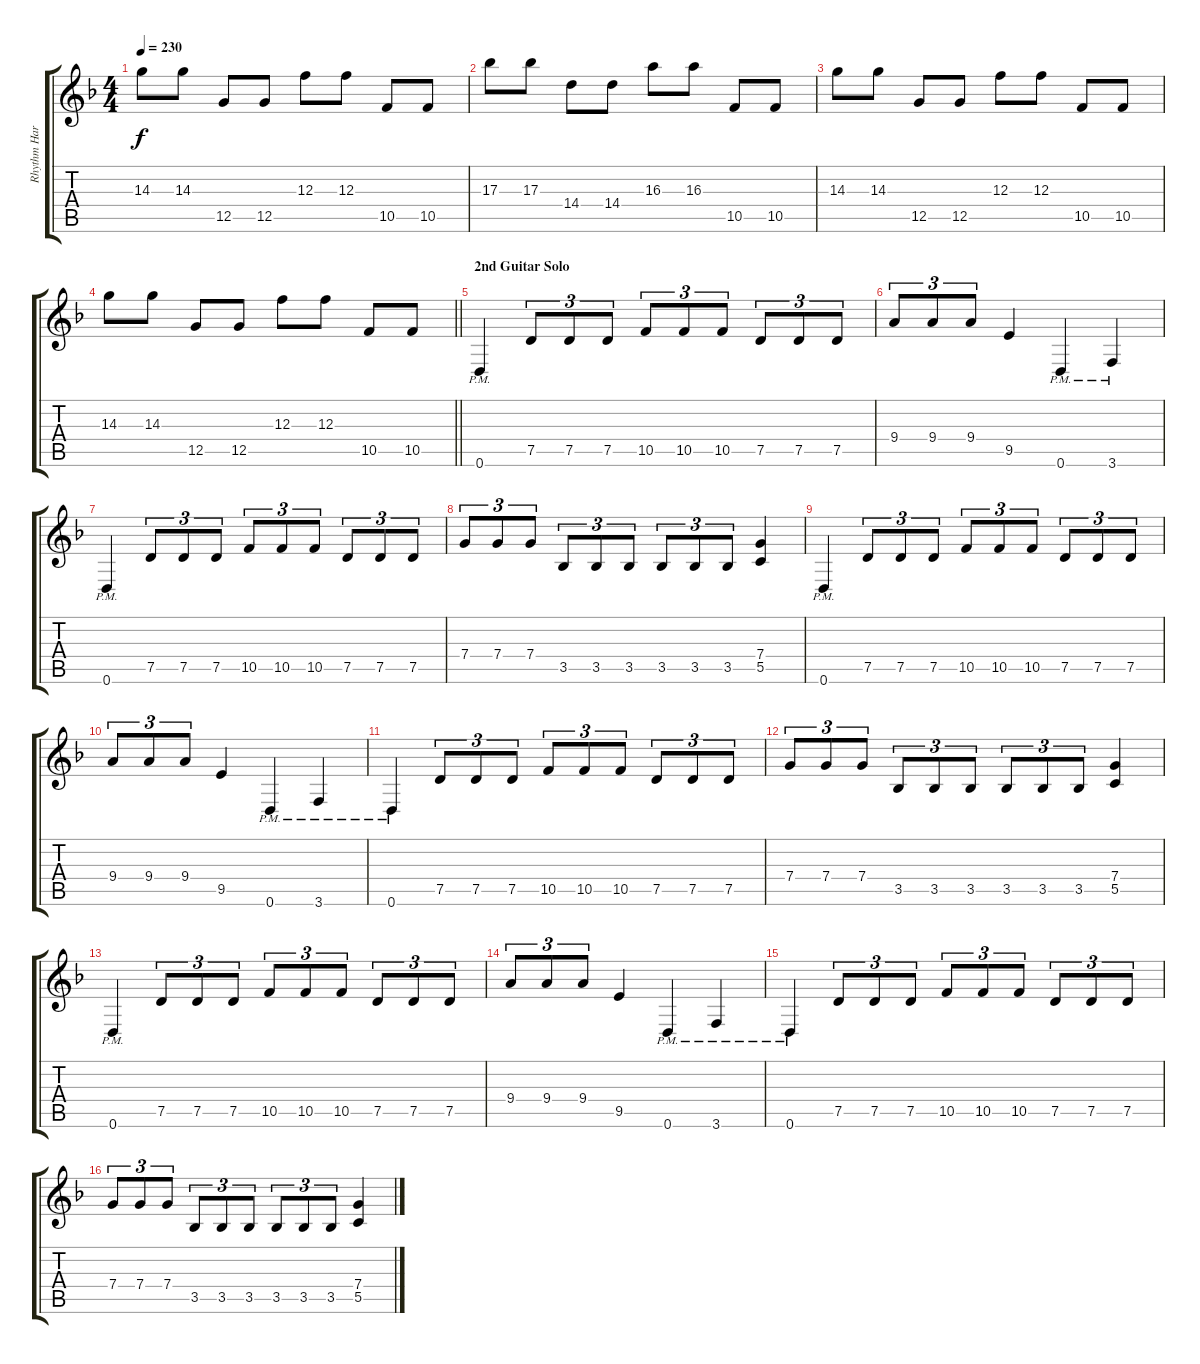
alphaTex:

\track ("Rhythm Harmony" "Rhythm Har") {instrument distortionguitar}
\staff {score tabs}
\tuning (D4 A3 F3 C3 G2 D2) {hide}
\ts (4 4)
\tempo 230
\clef g2
\ks f
14.3.8{dy f} 14.3.8 12.5.8 12.5.8 12.3.8 12.3.8 10.5.8 10.5.8 |
17.3.8 17.3.8 14.4.8 14.4.8 16.3.8 16.3.8 10.5.8 10.5.8 |
14.3.8 14.3.8 12.5.8 12.5.8 12.3.8 12.3.8 10.5.8 10.5.8 |
\barLineRight lightlight
14.3.8 14.3.8 12.5.8 12.5.8 12.3.8 12.3.8 10.5.8 10.5.8 |
\section ("" "2nd Guitar Solo")
0.6{pm}.4 7.5.8{tu (3 2)} 7.5.8{tu (3 2)} 7.5.8{tu (3 2)} 10.5.8{tu (3 2)} 10.5.8{tu (3 2)} 10.5.8{tu (3 2)} 7.5.8{tu (3 2)} 7.5.8{tu (3 2)} 7.5.8{tu (3 2)} |
9.4.8{tu (3 2)} 9.4.8{tu (3 2)} 9.4.8{tu (3 2)} 9.5.4 0.6{pm}.4 3.6{pm}.4 |
0.6{pm}.4 7.5.8{tu (3 2)} 7.5.8{tu (3 2)} 7.5.8{tu (3 2)} 10.5.8{tu (3 2)} 10.5.8{tu (3 2)} 10.5.8{tu (3 2)} 7.5.8{tu (3 2)} 7.5.8{tu (3 2)} 7.5.8{tu (3 2)} |
7.4.8{tu (3 2)} 7.4.8{tu (3 2)} 7.4.8{tu (3 2)} 3.5.8{tu (3 2)} 3.5.8{tu (3 2)} 3.5.8{tu (3 2)} 3.5.8{tu (3 2)} 3.5.8{tu (3 2)} 3.5.8{tu (3 2)} (7.4 5.5).4 |
0.6{pm}.4 7.5.8{tu (3 2)} 7.5.8{tu (3 2)} 7.5.8{tu (3 2)} 10.5.8{tu (3 2)} 10.5.8{tu (3 2)} 10.5.8{tu (3 2)} 7.5.8{tu (3 2)} 7.5.8{tu (3 2)} 7.5.8{tu (3 2)} |
9.4.8{tu (3 2)} 9.4.8{tu (3 2)} 9.4.8{tu (3 2)} 9.5.4 0.6{pm}.4 3.6{pm}.4 |
0.6{pm}.4 7.5.8{tu (3 2)} 7.5.8{tu (3 2)} 7.5.8{tu (3 2)} 10.5.8{tu (3 2)} 10.5.8{tu (3 2)} 10.5.8{tu (3 2)} 7.5.8{tu (3 2)} 7.5.8{tu (3 2)} 7.5.8{tu (3 2)} |
7.4.8{tu (3 2)} 7.4.8{tu (3 2)} 7.4.8{tu (3 2)} 3.5.8{tu (3 2)} 3.5.8{tu (3 2)} 3.5.8{tu (3 2)} 3.5.8{tu (3 2)} 3.5.8{tu (3 2)} 3.5.8{tu (3 2)} (7.4 5.5).4 |
0.6{pm}.4 7.5.8{tu (3 2)} 7.5.8{tu (3 2)} 7.5.8{tu (3 2)} 10.5.8{tu (3 2)} 10.5.8{tu (3 2)} 10.5.8{tu (3 2)} 7.5.8{tu (3 2)} 7.5.8{tu (3 2)} 7.5.8{tu (3 2)} |
9.4.8{tu (3 2)} 9.4.8{tu (3 2)} 9.4.8{tu (3 2)} 9.5.4 0.6{pm}.4 3.6{pm}.4 |
0.6{pm}.4 7.5.8{tu (3 2)} 7.5.8{tu (3 2)} 7.5.8{tu (3 2)} 10.5.8{tu (3 2)} 10.5.8{tu (3 2)} 10.5.8{tu (3 2)} 7.5.8{tu (3 2)} 7.5.8{tu (3 2)} 7.5.8{tu (3 2)} |
7.4.8{tu (3 2)} 7.4.8{tu (3 2)} 7.4.8{tu (3 2)} 3.5.8{tu (3 2)} 3.5.8{tu (3 2)} 3.5.8{tu (3 2)} 3.5.8{tu (3 2)} 3.5.8{tu (3 2)} 3.5.8{tu (3 2)} (7.4 5.5).4
